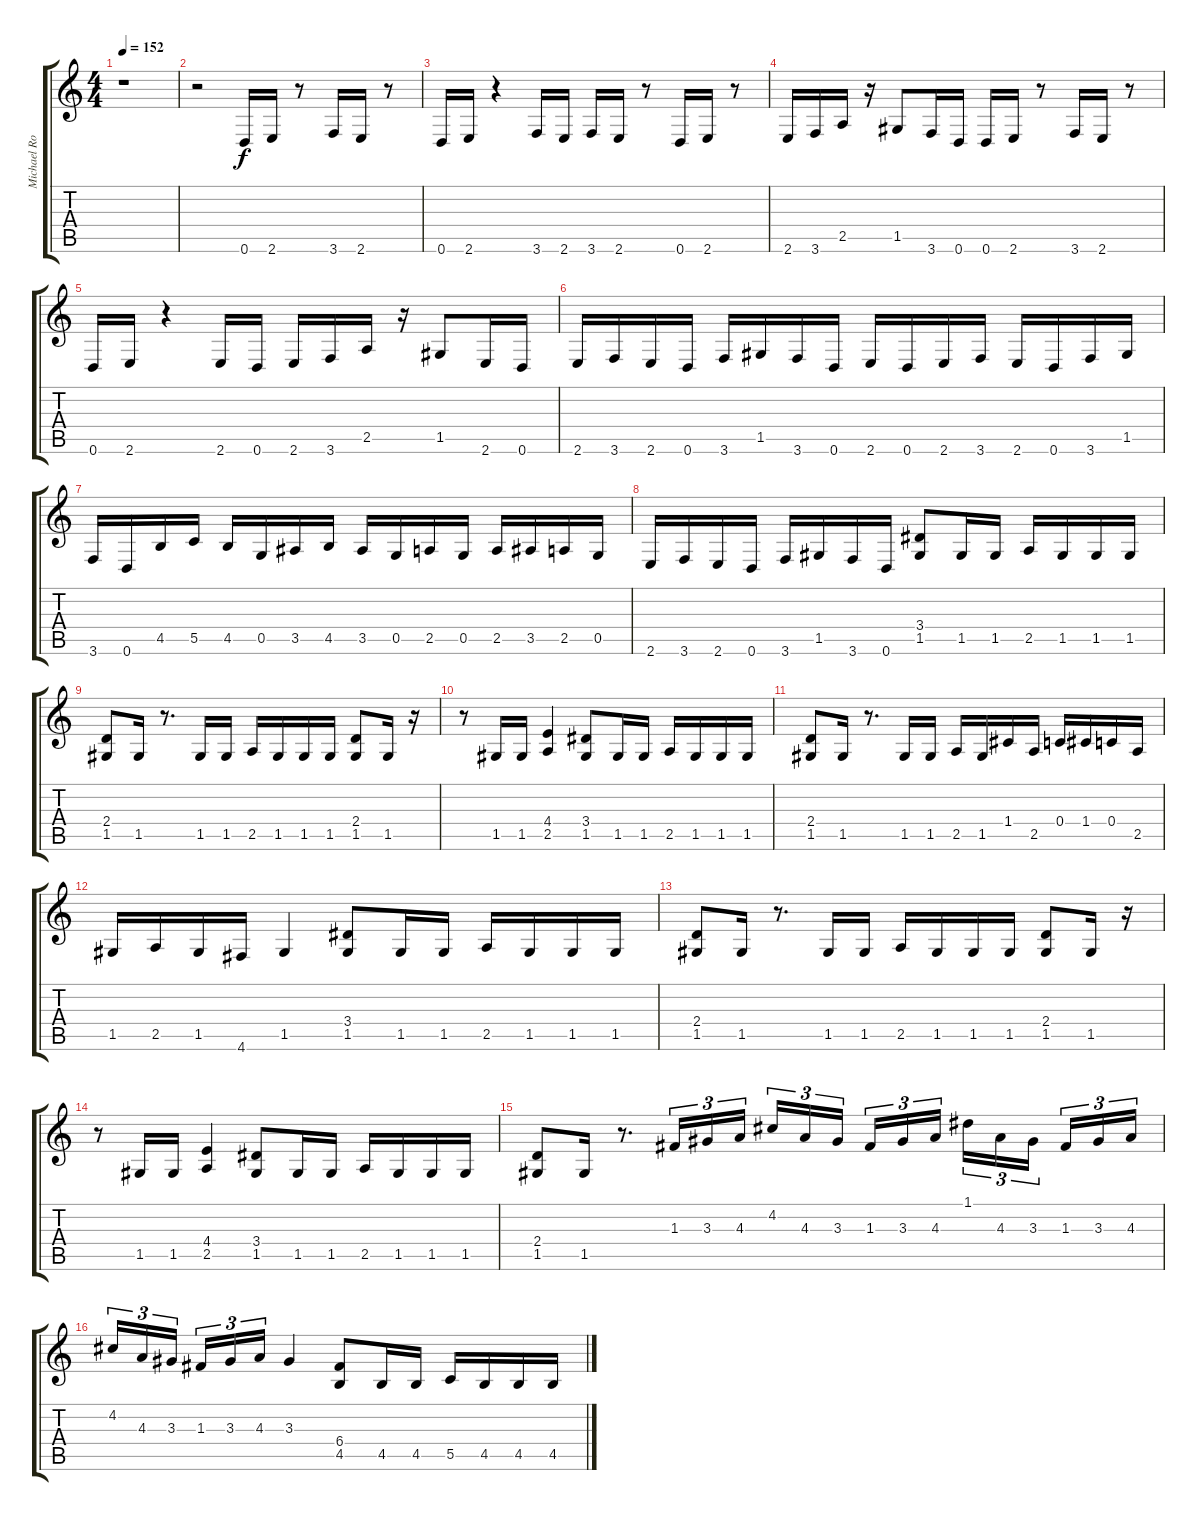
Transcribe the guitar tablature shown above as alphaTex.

\track ("Michael Romeo" "Michael Ro") {instrument distortionguitar}
\staff {score tabs}
\tuning (D4 A3 F3 C3 G2 D2) {hide}
\ts (4 4)
\tempo 152
\clef g2
\ks c
r.1{dy f} |
r.2 0.6.16 2.6.16 r.8 3.6.16 2.6.16 r.8 |
0.6.16 2.6.16 r.4 3.6.16 2.6.16 3.6.16 2.6.16 r.8 0.6.16 2.6.16 r.8 |
2.6.16 3.6.16 2.5.16 r.16 1.5.8 3.6.16 0.6.16 0.6.16 2.6.16 r.8 3.6.16 2.6.16 r.8 |
0.6.16 2.6.16 r.4 2.6.16 0.6.16 2.6.16 3.6.16 2.5.16 r.16 1.5.8 2.6.16 0.6.16 |
2.6.16 3.6.16 2.6.16 0.6.16 3.6.16 1.5.16 3.6.16 0.6.16 2.6.16 0.6.16 2.6.16 3.6.16 2.6.16 0.6.16 3.6.16 1.5.16 |
3.6.16 0.6.16 4.5.16 5.5.16 4.5.16 0.5.16 3.5.16 4.5.16 3.5.16 0.5.16 2.5.16 0.5.16 2.5.16 3.5.16 2.5.16 0.5.16 |
2.6.16 3.6.16 2.6.16 0.6.16 3.6.16 1.5.16 3.6.16 0.6.16 (3.4 1.5).8 1.5.16 1.5.16 2.5.16 1.5.16 1.5.16 1.5.16 |
(2.4 1.5).8 1.5.16 r.8{d} 1.5.16 1.5.16 2.5.16 1.5.16 1.5.16 1.5.16 (2.4 1.5).8 1.5.16 r.16 |
r.8 1.5.16 1.5.16 (4.4 2.5).4 (3.4 1.5).8 1.5.16 1.5.16 2.5.16 1.5.16 1.5.16 1.5.16 |
(2.4 1.5).8 1.5.16 r.8{d} 1.5.16 1.5.16 2.5.16 1.5.16 1.4.16 2.5.16 0.4.16 1.4.16 0.4.16 2.5.16 |
1.5.16 2.5.16 1.5.16 4.6.16 1.5.4 (3.4 1.5).8 1.5.16 1.5.16 2.5.16 1.5.16 1.5.16 1.5.16 |
(2.4 1.5).8 1.5.16 r.8{d} 1.5.16 1.5.16 2.5.16 1.5.16 1.5.16 1.5.16 (2.4 1.5).8 1.5.16 r.16 |
r.8 1.5.16 1.5.16 (4.4 2.5).4 (3.4 1.5).8 1.5.16 1.5.16 2.5.16 1.5.16 1.5.16 1.5.16 |
(2.4 1.5).8 1.5.16 r.8{d} 1.3.16{tu (3 2)} 3.3.16{tu (3 2)} 4.3.16{tu (3 2)} 4.2.16{tu (3 2)} 4.3.16{tu (3 2)} 3.3.16{tu (3 2)} 1.3.16{tu (3 2)} 3.3.16{tu (3 2)} 4.3.16{tu (3 2)} 1.1.16{tu (3 2)} 4.3.16{tu (3 2)} 3.3.16{tu (3 2)} 1.3.16{tu (3 2)} 3.3.16{tu (3 2)} 4.3.16{tu (3 2)} |
4.2.16{tu (3 2)} 4.3.16{tu (3 2)} 3.3.16{tu (3 2)} 1.3.16{tu (3 2)} 3.3.16{tu (3 2)} 4.3.16{tu (3 2)} 3.3.4 (6.4 4.5).8 4.5.16 4.5.16 5.5.16 4.5.16 4.5.16 4.5.16
